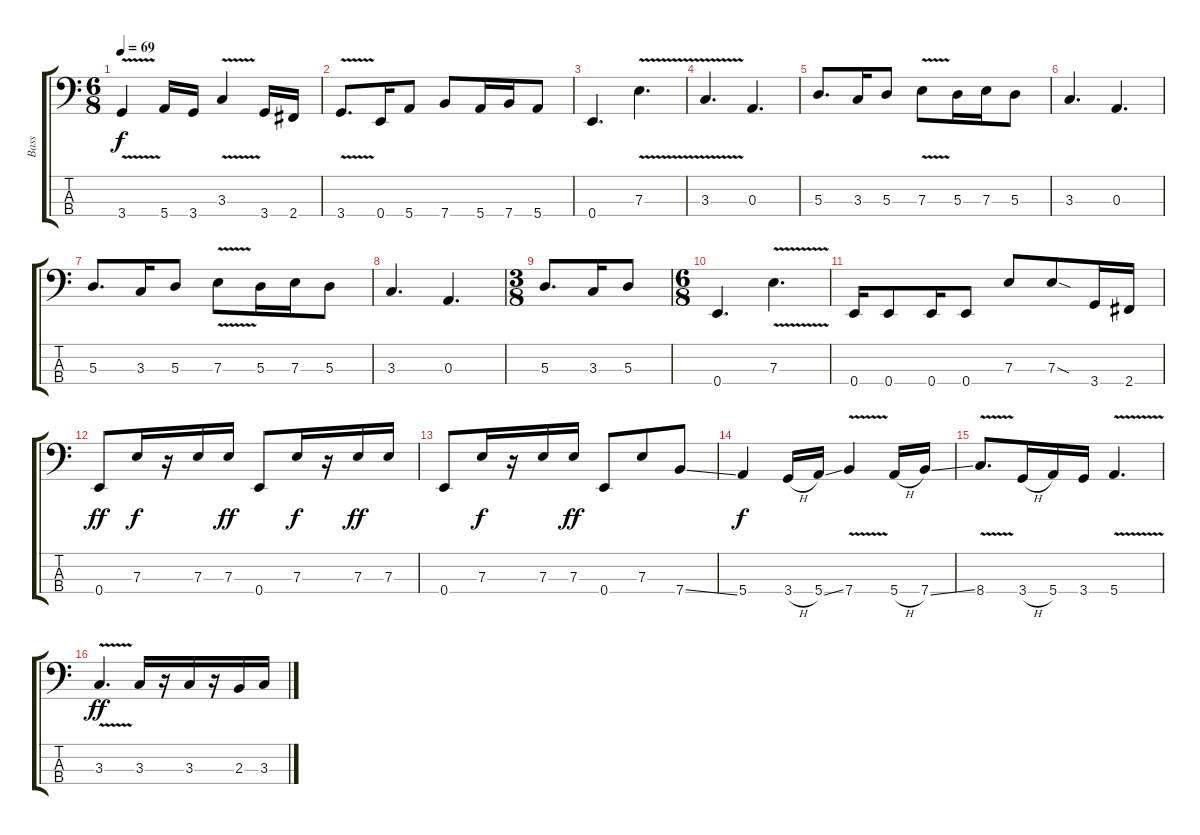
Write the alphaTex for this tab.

\track ("Bass" "Bass") {instrument electricbassfinger}
\staff {score tabs}
\tuning (G2 D2 A1 E1) {hide}
\ts (6 8)
\tempo 69
\clef f4
\ks c
3.4{v}.4{dy f} 5.4.16 3.4.16 3.3{v}.4 3.4.16 2.4.16 |
3.4{v}.8{d} 0.4.16 5.4.8 7.4.8 5.4.16 7.4.16 5.4.8 |
0.4.4{d} 7.3{v}.4{d} |
3.3{v}.4{d} 0.3.4{d} |
5.3.8{d} 3.3.16 5.3.8 7.3{v}.8 5.3.16 7.3.16 5.3.8 |
3.3.4{d} 0.3.4{d} |
5.3.8{d} 3.3.16 5.3.8 7.3{v}.8 5.3.16 7.3.16 5.3.8 |
3.3.4{d} 0.3.4{d} |
\ts (3 8)
5.3.8{d} 3.3.16 5.3.8 |
\ts (6 8)
0.4.4{d} 7.3{v}.4{d} |
0.4.16 0.4.8 0.4.16 0.4.8 7.3.8 7.3{sod}.8 3.4.16 2.4.16 |
0.4.8{dy ff} 7.3.16{dy f} r.16 7.3.16 7.3.16{dy ff} 0.4.8 7.3.16{dy f} r.16 7.3.16{dy ff} 7.3.16 |
0.4.8 7.3.16{dy f} r.16 7.3.16 7.3.16{dy ff} 0.4.8 7.3.8 7.4{ss}.8 |
5.4.4{dy f} 3.4{h}.16 5.4{ss}.16 7.4{v}.4 5.4{h}.16 7.4{ss}.16 |
8.4{v}.8{d} 3.4{h}.16 5.4.16 3.4.16 5.4{v}.4{d} |
3.3{v}.4{d dy ff} 3.3.16 r.16 3.3.16 r.16 2.3.16 3.3.16
